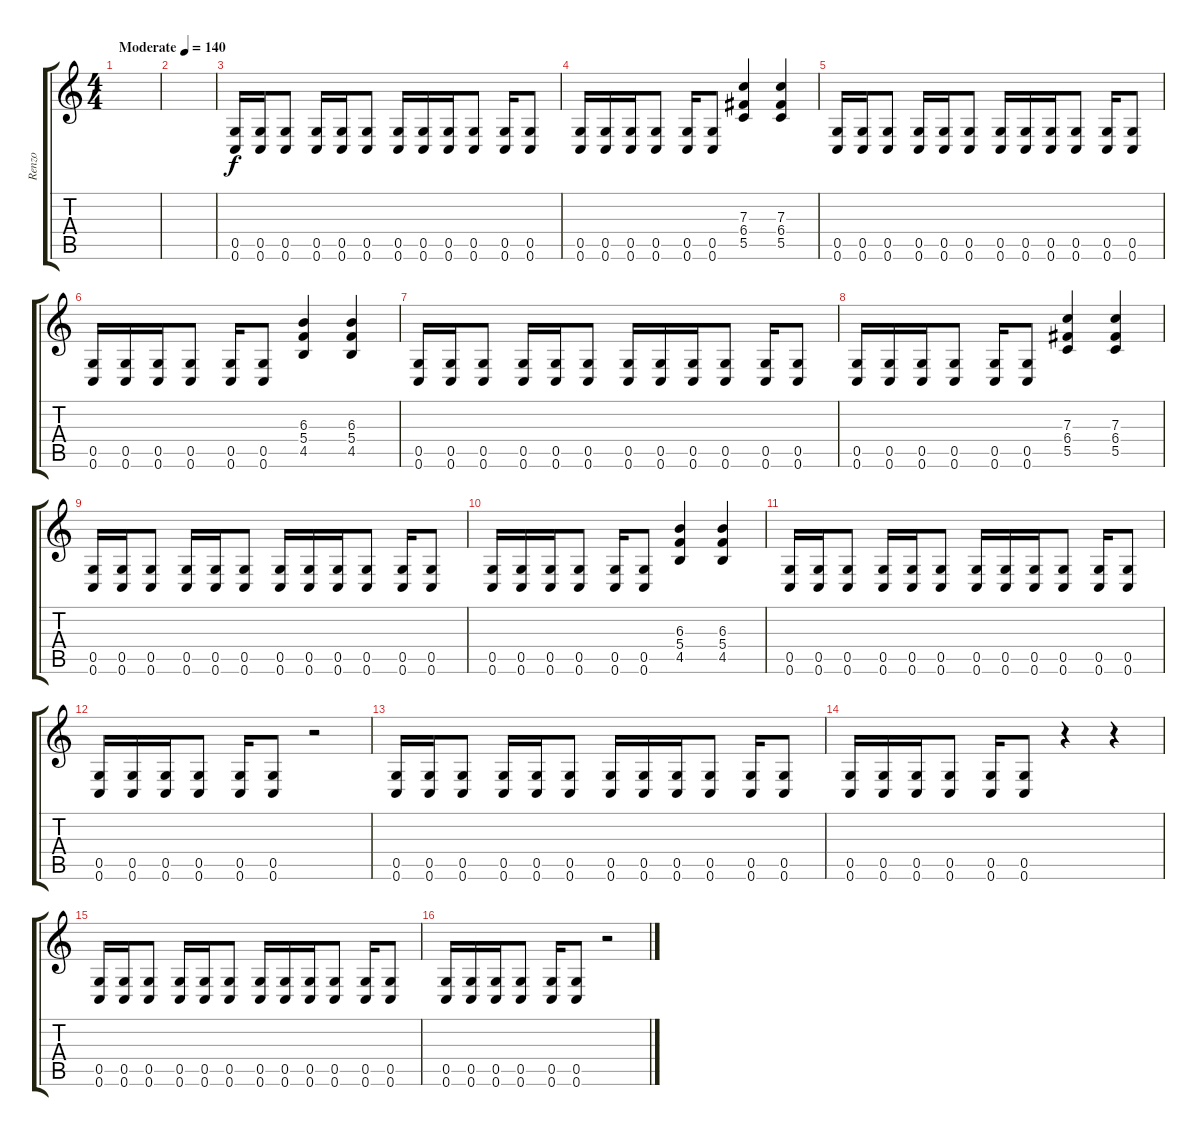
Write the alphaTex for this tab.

\track ("Renzo" "Renzo") {instrument overdrivenguitar}
\staff {score tabs}
\tuning (D4 A3 F3 C3 G2 C2) {hide}
\ts (4 4)
\tempo (140 "Moderate")
\clef g2
\ks c
|
|
(0.5 0.6).16 (0.5 0.6).16 (0.5 0.6).8 (0.5 0.6).16 (0.5 0.6).16 (0.5 0.6).8 (0.5 0.6).16 (0.5 0.6).16 (0.5 0.6).16 (0.5 0.6).8 (0.5 0.6).16 (0.5 0.6).8 |
(0.5 0.6).16 (0.5 0.6).16 (0.5 0.6).16 (0.5 0.6).8 (0.5 0.6).16 (0.5 0.6).8 (7.3 6.4 5.5).4 (7.3 6.4 5.5).4 |
(0.5 0.6).16 (0.5 0.6).16 (0.5 0.6).8 (0.5 0.6).16 (0.5 0.6).16 (0.5 0.6).8 (0.5 0.6).16 (0.5 0.6).16 (0.5 0.6).16 (0.5 0.6).8 (0.5 0.6).16 (0.5 0.6).8 |
(0.5 0.6).16 (0.5 0.6).16 (0.5 0.6).16 (0.5 0.6).8 (0.5 0.6).16 (0.5 0.6).8 (6.3 5.4 4.5).4 (6.3 5.4 4.5).4 |
(0.5 0.6).16 (0.5 0.6).16 (0.5 0.6).8 (0.5 0.6).16 (0.5 0.6).16 (0.5 0.6).8 (0.5 0.6).16 (0.5 0.6).16 (0.5 0.6).16 (0.5 0.6).8 (0.5 0.6).16 (0.5 0.6).8 |
(0.5 0.6).16 (0.5 0.6).16 (0.5 0.6).16 (0.5 0.6).8 (0.5 0.6).16 (0.5 0.6).8 (7.3 6.4 5.5).4 (7.3 6.4 5.5).4 |
(0.5 0.6).16 (0.5 0.6).16 (0.5 0.6).8 (0.5 0.6).16 (0.5 0.6).16 (0.5 0.6).8 (0.5 0.6).16 (0.5 0.6).16 (0.5 0.6).16 (0.5 0.6).8 (0.5 0.6).16 (0.5 0.6).8 |
(0.5 0.6).16 (0.5 0.6).16 (0.5 0.6).16 (0.5 0.6).8 (0.5 0.6).16 (0.5 0.6).8 (6.3 5.4 4.5).4 (6.3 5.4 4.5).4 |
(0.5 0.6).16 (0.5 0.6).16 (0.5 0.6).8 (0.5 0.6).16 (0.5 0.6).16 (0.5 0.6).8 (0.5 0.6).16 (0.5 0.6).16 (0.5 0.6).16 (0.5 0.6).8 (0.5 0.6).16 (0.5 0.6).8 |
(0.5 0.6).16 (0.5 0.6).16 (0.5 0.6).16 (0.5 0.6).8 (0.5 0.6).16 (0.5 0.6).8 r.2 |
(0.5 0.6).16 (0.5 0.6).16 (0.5 0.6).8 (0.5 0.6).16 (0.5 0.6).16 (0.5 0.6).8 (0.5 0.6).16 (0.5 0.6).16 (0.5 0.6).16 (0.5 0.6).8 (0.5 0.6).16 (0.5 0.6).8 |
(0.5 0.6).16 (0.5 0.6).16 (0.5 0.6).16 (0.5 0.6).8 (0.5 0.6).16 (0.5 0.6).8 r.4 r.4 |
(0.5 0.6).16 (0.5 0.6).16 (0.5 0.6).8 (0.5 0.6).16 (0.5 0.6).16 (0.5 0.6).8 (0.5 0.6).16 (0.5 0.6).16 (0.5 0.6).16 (0.5 0.6).8 (0.5 0.6).16 (0.5 0.6).8 |
(0.5 0.6).16 (0.5 0.6).16 (0.5 0.6).16 (0.5 0.6).8 (0.5 0.6).16 (0.5 0.6).8 r.2
